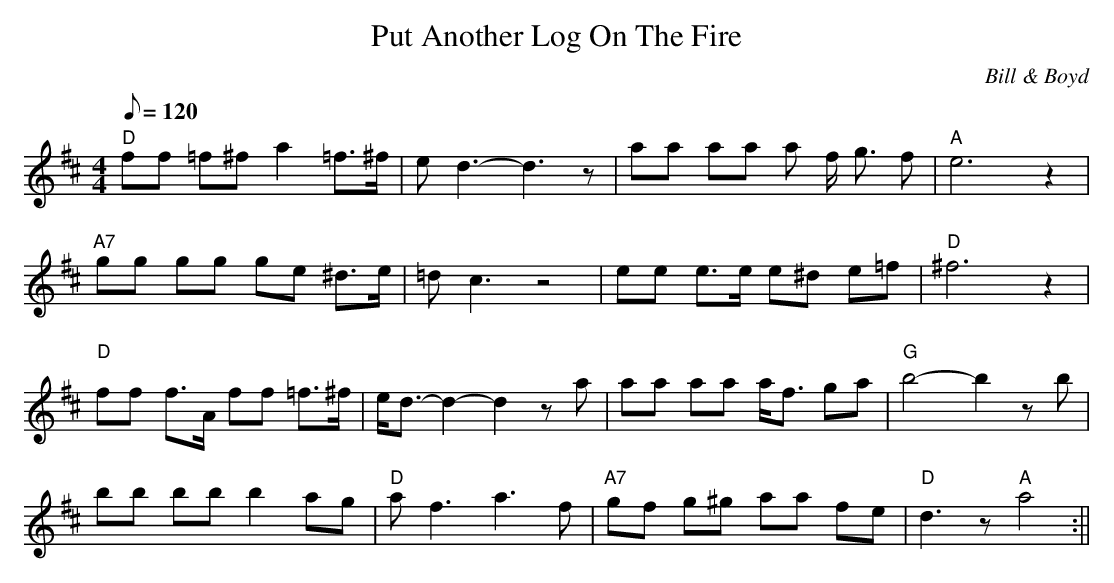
X:1
T:Put Another Log On The Fire
M:4/4
L:1/8
Q:120
C:Bill & Boyd
K:D
"D"ff =f^f a2 =f>^f|e d3-d3 z|aa aa a f< g f|"A"e6 z2|!
"A7"gg gg ge ^d>e|=dc3z4|ee e>e e^d e=f|"D"^f6z2|!
 "D"ff f>A ff =f>^f|e<d-d2-d2 za|aa aa a<f ga|"G"b4-b2zb|!
bb bb b2 ag|"D"af3 a3f|"A7"gf g^g aa fe|"D"d3z"A"a4:||
